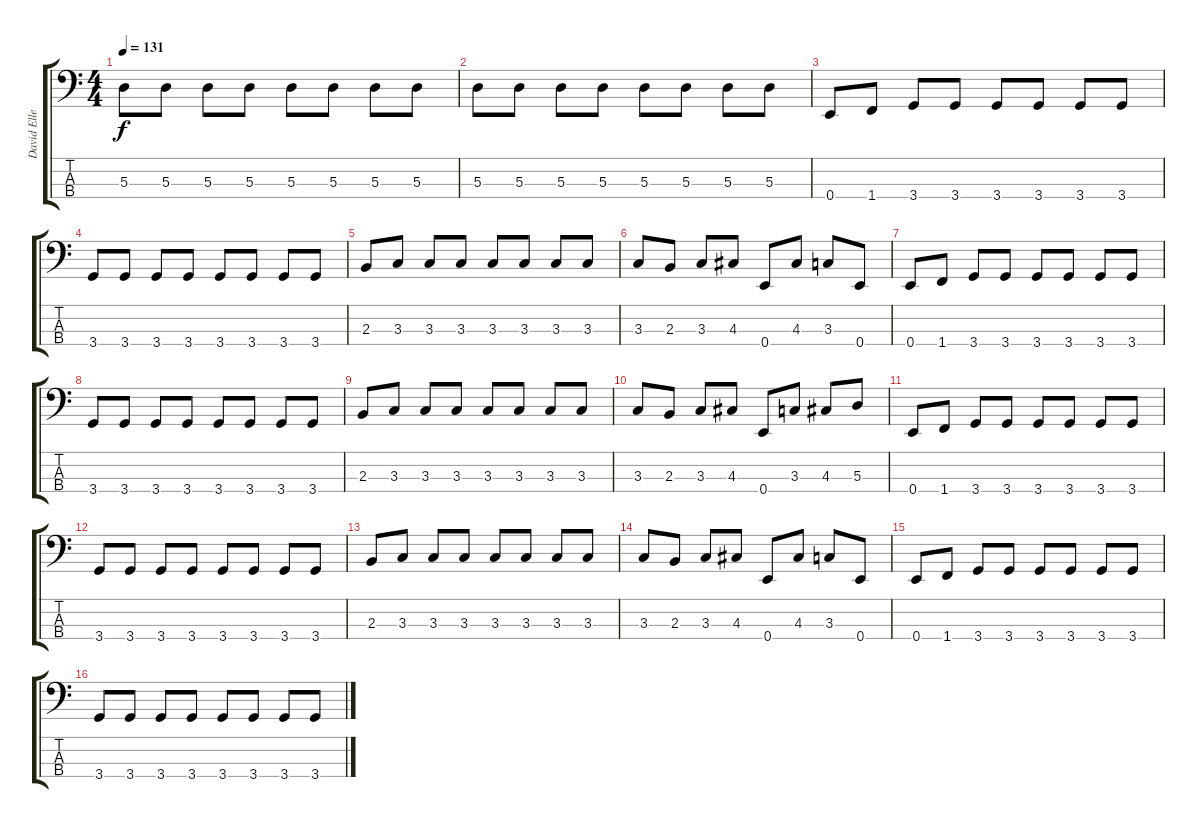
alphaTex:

\track ("David Ellefson" "David Elle") {instrument electricbasspick}
\staff {score tabs}
\tuning (G2 D2 A1 E1) {hide}
\ts (4 4)
\tempo 131
\clef f4
\ks c
5.3{t}.8{dy f} 5.3.8 5.3.8 5.3.8 5.3.8 5.3.8 5.3.8 5.3.8 |
5.3.8 5.3.8 5.3.8 5.3.8 5.3.8 5.3.8 5.3.8 5.3.8 |
0.4.8 1.4.8 3.4.8 3.4.8 3.4.8 3.4.8 3.4.8 3.4.8 |
3.4.8 3.4.8 3.4.8 3.4.8 3.4.8 3.4.8 3.4.8 3.4.8 |
2.3.8 3.3.8 3.3.8 3.3.8 3.3.8 3.3.8 3.3.8 3.3.8 |
3.3.8 2.3.8 3.3.8 4.3.8 0.4.8 4.3.8 3.3.8 0.4.8 |
0.4.8 1.4.8 3.4.8 3.4.8 3.4.8 3.4.8 3.4.8 3.4.8 |
3.4.8 3.4.8 3.4.8 3.4.8 3.4.8 3.4.8 3.4.8 3.4.8 |
2.3.8 3.3.8 3.3.8 3.3.8 3.3.8 3.3.8 3.3.8 3.3.8 |
3.3.8 2.3.8 3.3.8 4.3.8 0.4.8 3.3.8 4.3.8 5.3.8 |
0.4.8 1.4.8 3.4.8 3.4.8 3.4.8 3.4.8 3.4.8 3.4.8 |
3.4.8 3.4.8 3.4.8 3.4.8 3.4.8 3.4.8 3.4.8 3.4.8 |
2.3.8 3.3.8 3.3.8 3.3.8 3.3.8 3.3.8 3.3.8 3.3.8 |
3.3.8 2.3.8 3.3.8 4.3.8 0.4.8 4.3.8 3.3.8 0.4.8 |
0.4.8 1.4.8 3.4.8 3.4.8 3.4.8 3.4.8 3.4.8 3.4.8 |
3.4.8 3.4.8 3.4.8 3.4.8 3.4.8 3.4.8 3.4.8 3.4.8
